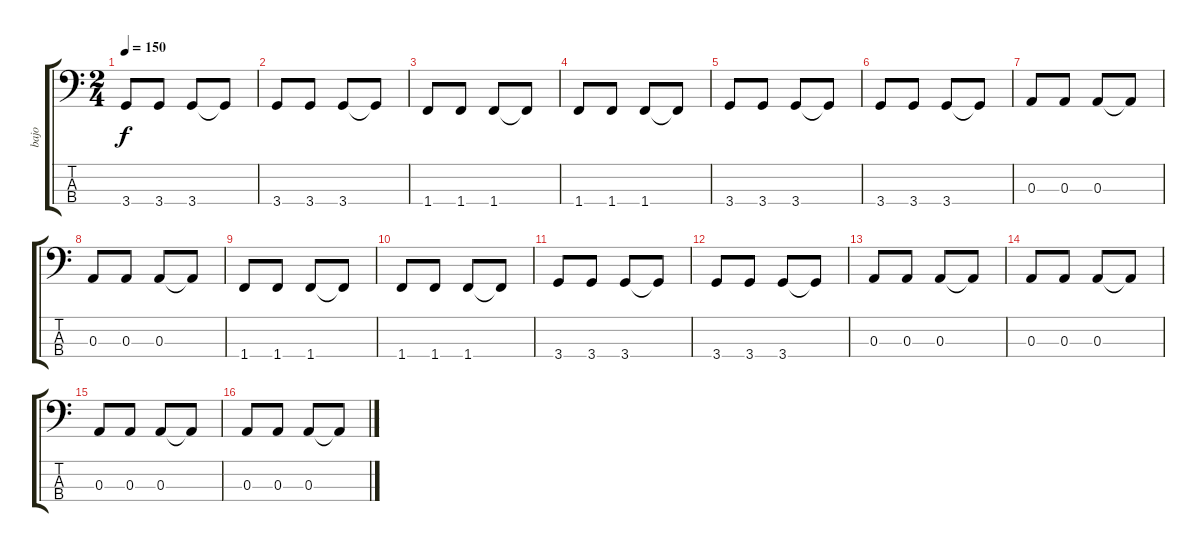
\track ("bajo" "bajo") {instrument electricbasspick}
\staff {score tabs}
\tuning (G2 D2 A1 E1) {hide}
\ts (2 4)
\tempo 150
\clef f4
\ks c
3.4.8{dy f} 3.4.8 3.4.8 3.4{t}.8 |
3.4.8 3.4.8 3.4.8 3.4{t}.8 |
1.4.8 1.4.8 1.4.8 1.4{t}.8 |
1.4.8 1.4.8 1.4.8 1.4{t}.8 |
3.4.8 3.4.8 3.4.8 3.4{t}.8 |
3.4.8 3.4.8 3.4.8 3.4{t}.8 |
0.3.8 0.3.8 0.3.8 0.3{t}.8 |
0.3.8 0.3.8 0.3.8 0.3{t}.8 |
1.4.8 1.4.8 1.4.8 1.4{t}.8 |
1.4.8 1.4.8 1.4.8 1.4{t}.8 |
3.4.8 3.4.8 3.4.8 3.4{t}.8 |
3.4.8 3.4.8 3.4.8 3.4{t}.8 |
0.3.8 0.3.8 0.3.8 0.3{t}.8 |
0.3.8 0.3.8 0.3.8 0.3{t}.8 |
0.3.8 0.3.8 0.3.8 0.3{t}.8 |
0.3.8 0.3.8 0.3.8 0.3{t}.8
